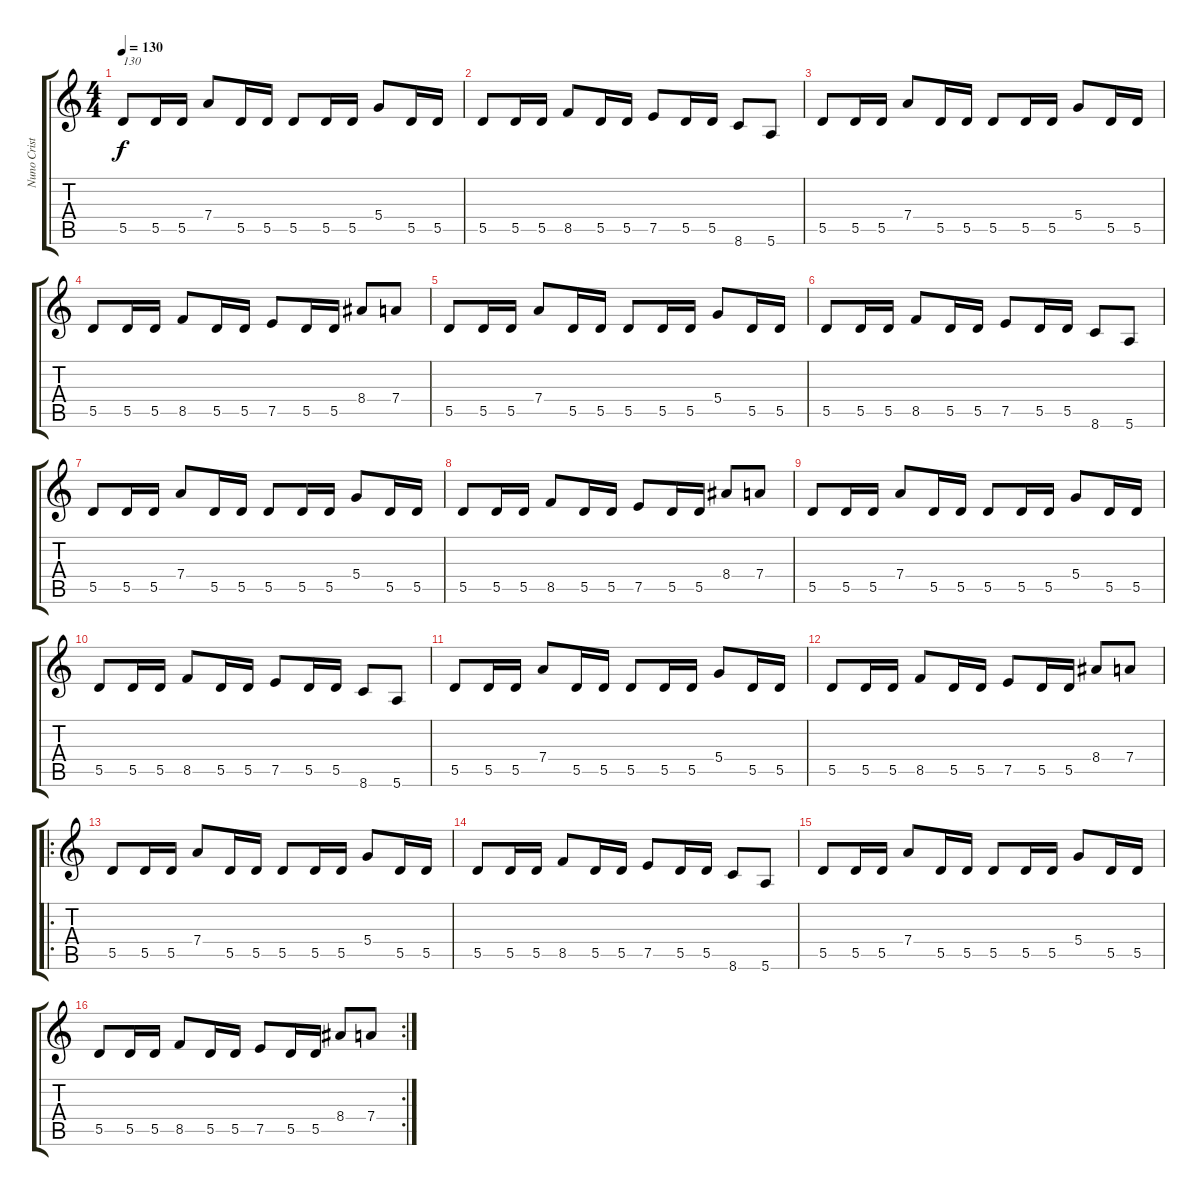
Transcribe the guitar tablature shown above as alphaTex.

\track ("Nuno Cristóvão" "Nuno Crist") {instrument overdrivenguitar}
\staff {score tabs}
\tuning (E4 B3 G3 D3 A2 E2) {hide}
\ts (4 4)
\tempo 130
\clef g2
\ks c
5.5.8{txt "130" dy f instrument overdrivenguitar} 5.5.16 5.5.16 7.4.8 5.5.16 5.5.16 5.5.8 5.5.16 5.5.16 5.4.8 5.5.16 5.5.16 |
5.5.8 5.5.16 5.5.16 8.5.8 5.5.16 5.5.16 7.5.8 5.5.16 5.5.16 8.6.8 5.6.8 |
5.5.8 5.5.16 5.5.16 7.4.8 5.5.16 5.5.16 5.5.8 5.5.16 5.5.16 5.4.8 5.5.16 5.5.16 |
5.5.8 5.5.16 5.5.16 8.5.8 5.5.16 5.5.16 7.5.8 5.5.16 5.5.16 8.4.8 7.4.8 |
5.5.8 5.5.16 5.5.16 7.4.8 5.5.16 5.5.16 5.5.8 5.5.16 5.5.16 5.4.8 5.5.16 5.5.16 |
5.5.8 5.5.16 5.5.16 8.5.8 5.5.16 5.5.16 7.5.8 5.5.16 5.5.16 8.6.8 5.6.8 |
5.5.8 5.5.16 5.5.16 7.4.8 5.5.16 5.5.16 5.5.8 5.5.16 5.5.16 5.4.8 5.5.16 5.5.16 |
5.5.8 5.5.16 5.5.16 8.5.8 5.5.16 5.5.16 7.5.8 5.5.16 5.5.16 8.4.8 7.4.8 |
5.5.8 5.5.16 5.5.16 7.4.8 5.5.16 5.5.16 5.5.8 5.5.16 5.5.16 5.4.8 5.5.16 5.5.16 |
5.5.8 5.5.16 5.5.16 8.5.8 5.5.16 5.5.16 7.5.8 5.5.16 5.5.16 8.6.8 5.6.8 |
5.5.8 5.5.16 5.5.16 7.4.8 5.5.16 5.5.16 5.5.8 5.5.16 5.5.16 5.4.8 5.5.16 5.5.16 |
5.5.8 5.5.16 5.5.16 8.5.8 5.5.16 5.5.16 7.5.8 5.5.16 5.5.16 8.4.8 7.4.8 |
\ro
5.5.8 5.5.16 5.5.16 7.4.8 5.5.16 5.5.16 5.5.8 5.5.16 5.5.16 5.4.8 5.5.16 5.5.16 |
5.5.8 5.5.16 5.5.16 8.5.8 5.5.16 5.5.16 7.5.8 5.5.16 5.5.16 8.6.8 5.6.8 |
5.5.8 5.5.16 5.5.16 7.4.8 5.5.16 5.5.16 5.5.8 5.5.16 5.5.16 5.4.8 5.5.16 5.5.16 |
\rc 2
5.5.8 5.5.16 5.5.16 8.5.8 5.5.16 5.5.16 7.5.8 5.5.16 5.5.16 8.4.8 7.4.8
